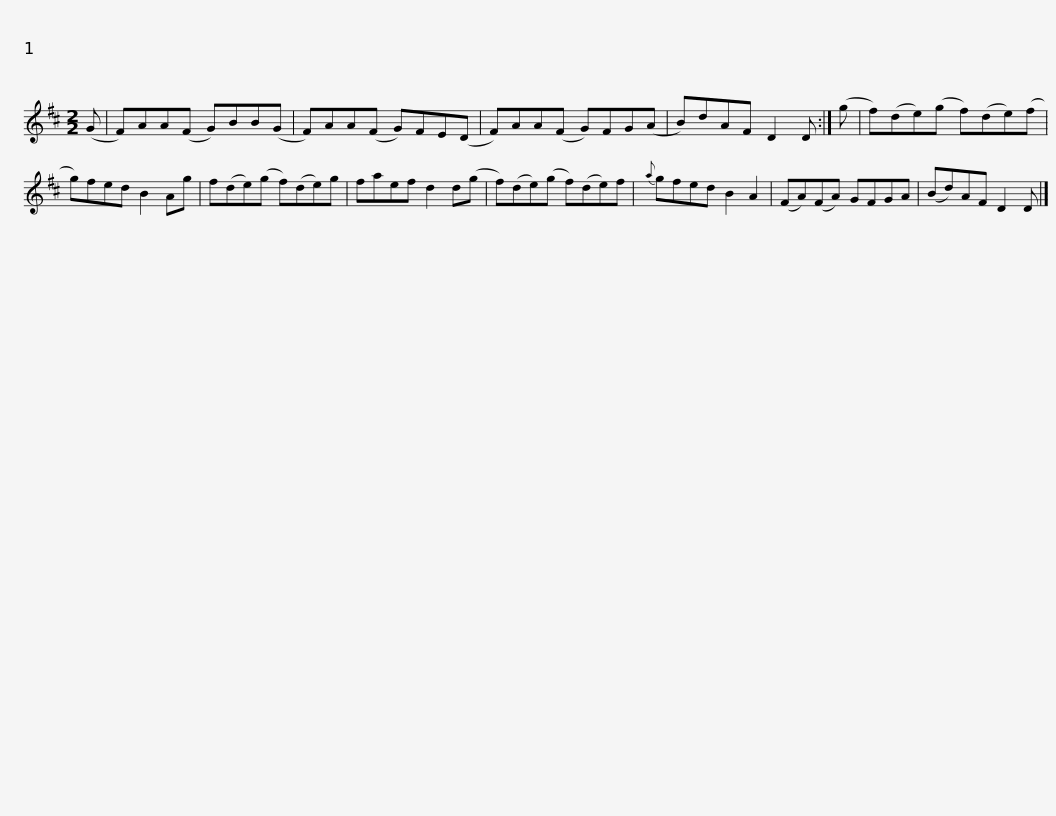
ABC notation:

X:1
L:1/8
M:2/2
I:linebreak $
K:D
V:1 treble
V:1
 (G | F)AA(F G)BB(G | F)AA(F G)FE(D | F)AA(F G)FG(A | B)dAF D2 D :| %5
 (g | f)(de)(g f)(de)(f |$ g)fed B2 Ag | f(de)(g f)(de)g | faef d2 d(g | %10
 f)(de)(g f)(de)f |{a} gfed B2 A2 | (FA)(FA) GFGA |$ (Bd)AF D2 D |] %14
